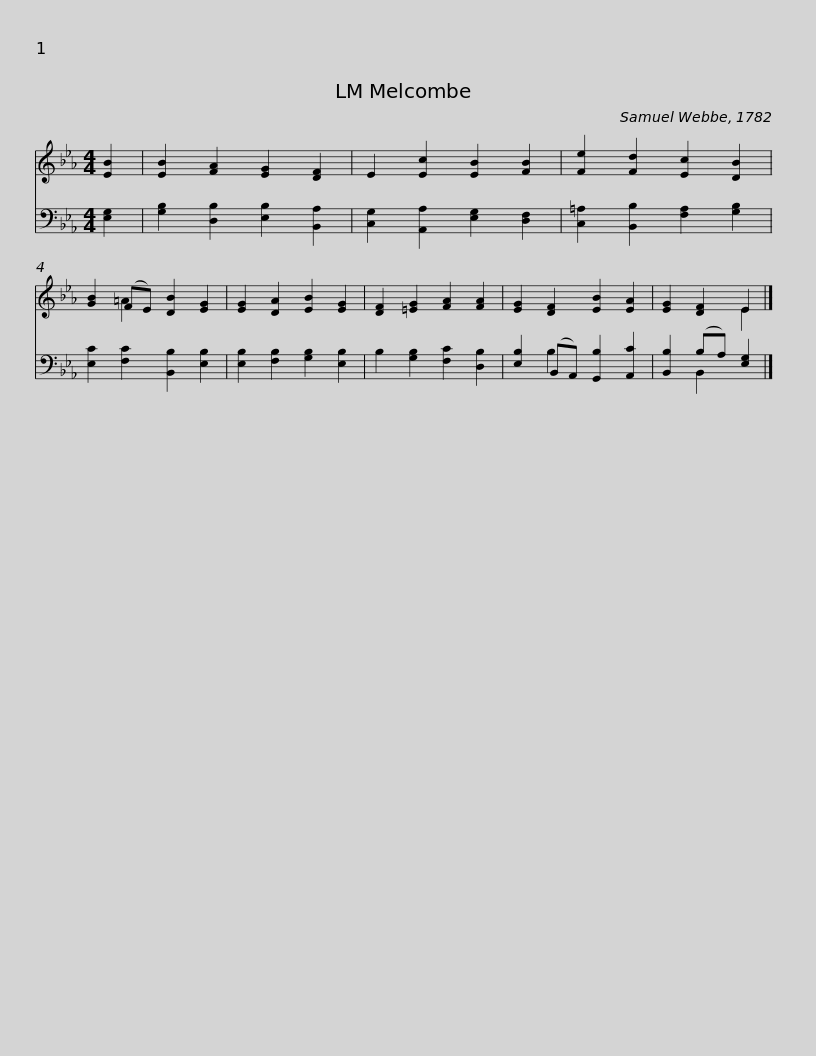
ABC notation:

X:1
%%score ( 1 2 ) ( 3 4 )
L:1/8
M:4/4
I:linebreak $
K:Eb
V:1 treble
V:2 treble
V:3 bass
V:4 bass
V:1
 [EB]2 | [EB]2 [FA]2 [EG]2 [DF]2 | E2 [Ec]2 [EB]2 [FB]2 | [Fe]2 [Fd]2 [Ec]2 [DB]2 | [GB]2 (FE) [DB]2 [EG]2 | %5
 [EG]2 [DA]2 [EB]2 [EG]2 | [DF]2 [=EG]2 [FA]2 [FA]2 |$ [EG]2 [DF]2 [EB]2 [EA]2 | [EG]2 [DF]2 E2 |] %9
V:2
 x2 | x8 | x8 | x8 | x2 =A2 x4 | %5
 x8 | x8 |$ x8 | x4 E2 |] %9
V:3
 [E,G,]2 | [G,B,]2 [D,B,]2 [E,B,]2 [B,,A,]2 | [C,G,]2 [A,,A,]2 [E,G,]2 [D,F,]2 | [C,=A,]2 [B,,B,]2 [F,A,]2 [G,B,]2 | [E,C]2 [F,C]2 [B,,B,]2 [E,B,]2 | %5
 [E,B,]2 [F,B,]2 [G,B,]2 [E,B,]2 | B,2 [G,B,]2 [F,C]2 [D,B,]2 |$ [E,B,]2 (B,,A,,) [G,,B,]2 [A,,C]2 | [B,,B,]2 (B,A,) [E,G,]2 |] %9
V:4
 x2 | x8 | x8 | x8 | x8 | %5
 x8 | x8 |$ x2 B,2 x4 | x2 B,,2 x2 |] %9
